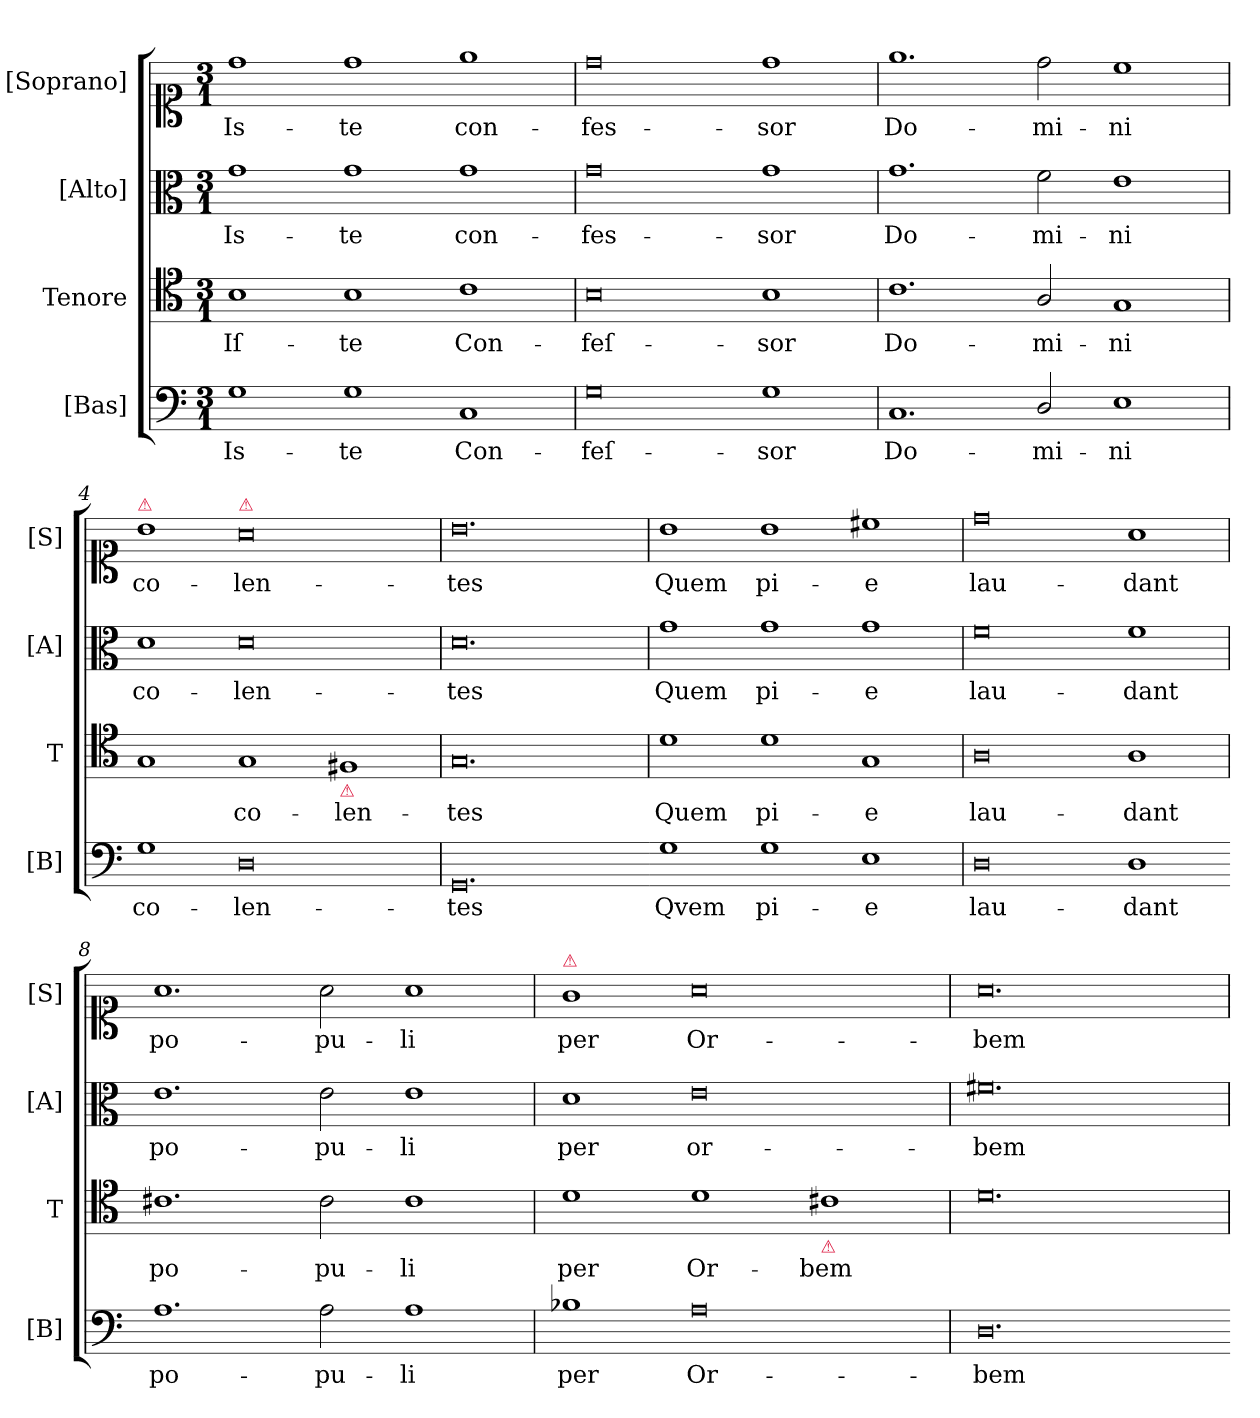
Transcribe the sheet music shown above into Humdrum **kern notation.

**kern	**text	**kern	**text	**kern	**text	**kern	**text
*part4	*part4	*part3	*part3	*part2	*part2	*part1	*part1
*staff4	*staff4	*staff3	*staff3	*staff2	*staff2	*staff1	*staff1
*I"[Bas]	*	*I"Tenore	*	*I"[Alto]	*	*I"[Soprano]	*
*I'[B]	*	*I'T	*	*I'[A]	*	*I'[S]	*
*clefF4	*	*clefC4	*	*clefC3	*	*clefC1	*
*k[]	*	*k[]	*	*k[]	*	*k[]	*
*G:mix	*	*G:mix	*	*G:mix	*	*G:mix	*
*M3/1	*	*M3/1	*	*M3/1	*	*M3/1	*
=1	=1	=1	=1	=1	=1	=1	=1
1G	Is-	1B	Iſ-	1g	Is-	1dd	Is-
1G	-te	1B	-te	1g	-te	1dd	-te
1C	Con-	1c	Con-	1g	con-	1ee	con-
=2	=2	=2	=2	=2	=2	=2	=2
0G	-feſ-	0B	-feſ-	0g	-fes-	0dd	-fes-
1G	-sor	1B	-sor	1g	-sor	1dd	-sor
=3	=3	=3	=3	=3	=3	=3	=3
1.C	Do-	1.c	Do-	1.g	Do-	1.ee	Do-
2D/	-mi-	2A/	-mi-	2f\	-mi-	2dd\	-mi-
1E	-ni	1G	-ni	1e	-ni	1cc	-ni
=4	=4	=4	=4	=4	=4	=4	=4
!	!	!	!	!	!	!LO:TX:a:color=crimson:t=⚠	!
1G	co-	1G	.	1d	co-	1b	co-
!	!	!	!	!	!	!LO:TX:a:color=crimson:t=⚠	!
0D	-len-	1G	co-	0d	-len-	0a	-len-
!	!	!LO:TX:b:color=crimson:t=⚠	!	!	!	!	!
.	.	1F#X	-len-	.	.	.	.
=5	=5	=5	=5	=5	=5	=5	=5
0.GG	-tes	0.G	-tes	0.d	-tes	0.b	-tes
=6-	=6	=6	=6	=6	=6	=6	=6
1G	Qvem	1d	Quem	1g	Quem	1b	Quem
1G	pi-	1d	pi-	1g	pi-	1b	pi-
1E	-e	1G	-e	1g	-e	1cc#X	-e
=7	=7	=7	=7	=7	=7	=7	=7
0D	lau-	0A	lau-	0f	lau-	0dd	lau-
1D	-dant	1A	-dant	1f	-dant	1a	-dant
=8-	=8	=8	=8	=8	=8	=8	=8
1.A	po-	1.c#X	po-	1.e	po-	1.a	po-
2A\	-pu-	2c#\	-pu-	2e\	-pu-	2a\	-pu-
1A	-li	1c#	-li	1e	-li	1a	-li
=9	=9	=9	=9	=9	=9	=9	=9
!	!	!	!	!	!	!LO:TX:a:color=crimson:t=⚠	!
1B-X	per	1d	per	1d	per	1g	per
0A	Or-	1d	Or-	0e	or-	0a	Or-
!	!	!LO:TX:b:color=crimson:t=⚠	!	!	!	!	!
.	.	1c#X	-bem	.	.	.	.
=10	=10	=10	=10	=10	=10	=10	=10
0.D	-bem	0.d	.	0.f#X	-bem	0.a	-bem
=-	=	=	=	=	=	=	=
*-	*-	*-	*-	*-	*-	*-	*-
